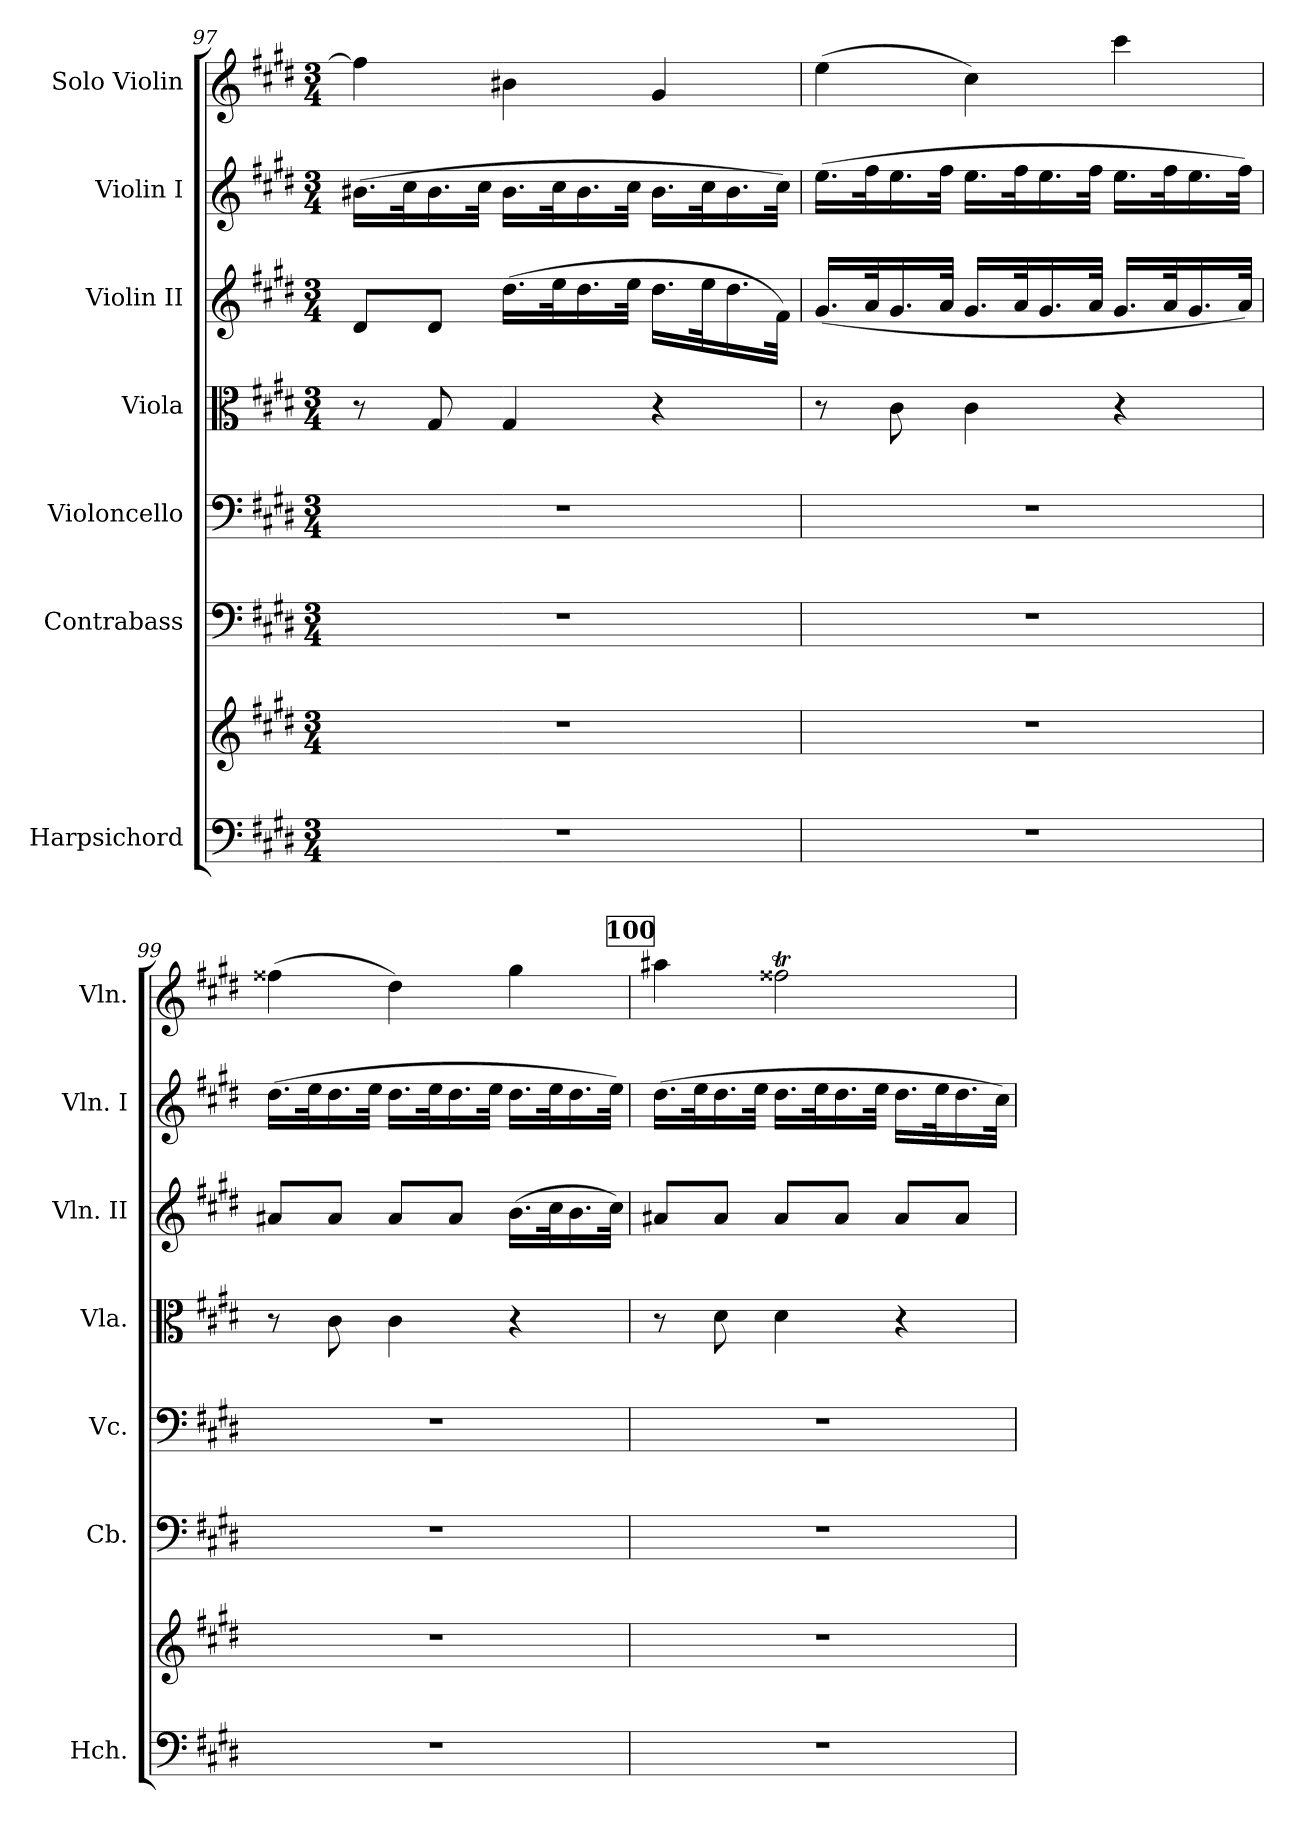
**kern	**kern	**kern	**kern	**kern	**kern	**kern	**kern
*part7	*part7	*part6	*part5	*part4	*part3	*part2	*part1
*staff8	*staff7	*staff6	*staff5	*staff4	*staff3	*staff2	*staff1
*I"Harpsichord	*	*I"Contrabass	*I"Violoncello	*I"Viola	*I"Violin II	*I"Violin I	*I"Solo Violin
*I'Hch.	*	*I'Cb.	*I'Vc.	*I'Vla.	*I'Vln. II	*I'Vln. I	*I'Vln.
*clefF4	*clefG2	*clefF4	*clefF4	*clefC3	*clefG2	*clefG2	*clefG2
*	*	*ITrd7c12	*	*	*	*	*
*k[f#c#g#d#]	*k[f#c#g#d#]	*k[f#c#g#d#]	*k[f#c#g#d#]	*k[f#c#g#d#]	*k[f#c#g#d#]	*k[f#c#g#d#]	*k[f#c#g#d#]
*M3/4	*M3/4	*M3/4	*M3/4	*M3/4	*M3/4	*M3/4	*M3/4
=97	=97	=97	=97	=97	=97	=97	=97
2.r	2.r	2.r	2.r	8r	8d#/L	(>16.b#X\LL	4ff#\]
.	.	.	.	.	.	32cc#\K	.
.	.	.	.	8G#/	8d#/J	16.b#\	.
.	.	.	.	.	.	32cc#\JJk	.
.	.	.	.	4G#/	(>16.dd#\LL	16.b#\LL	4b#X\
.	.	.	.	.	32ee\K	32cc#\K	.
.	.	.	.	.	16.dd#\	16.b#\	.
.	.	.	.	.	32ee\JJk	32cc#\JJk	.
.	.	.	.	4r	16.dd#\LL	16.b#\LL	4g#/
.	.	.	.	.	32ee\K	32cc#\K	.
.	.	.	.	.	16.dd#\	16.b#\	.
.	.	.	.	.	32f#\JJk)	32cc#\JJk)	.
!!LO:PB:g=z
=98	=98	=98	=98	=98	=98	=98	=98
2.r	2.r	2.r	2.r	8r	(<16.g#/LL	(>16.ee\LL	(>4ee\
.	.	.	.	.	32a/K	32ff#\K	.
.	.	.	.	8c#\	16.g#/	16.ee\	.
.	.	.	.	.	32a/JJk	32ff#\JJk	.
.	.	.	.	4c#\	16.g#/LL	16.ee\LL	4cc#\)
.	.	.	.	.	32a/K	32ff#\K	.
.	.	.	.	.	16.g#/	16.ee\	.
.	.	.	.	.	32a/JJk	32ff#\JJk	.
.	.	.	.	4r	16.g#/LL	16.ee\LL	4ccc#\
.	.	.	.	.	32a/K	32ff#\K	.
.	.	.	.	.	16.g#/	16.ee\	.
.	.	.	.	.	32a/JJk)	32ff#\JJk)	.
=99	=99	=99	=99	=99	=99	=99	=99
2.r	2.r	2.r	2.r	8r	8a#X/L	(>16.dd#\LL	(>4ff##X\
.	.	.	.	.	.	32ee\K	.
.	.	.	.	8c#\	8a#/J	16.dd#\	.
.	.	.	.	.	.	32ee\JJk	.
.	.	.	.	4c#\	8a#/L	16.dd#\LL	4dd#\)
.	.	.	.	.	.	32ee\K	.
.	.	.	.	.	8a#/J	16.dd#\	.
.	.	.	.	.	.	32ee\JJk	.
.	.	.	.	4r	(>16.b\LL	16.dd#\LL	4gg#\
.	.	.	.	.	32cc#\K	32ee\K	.
.	.	.	.	.	16.b\	16.dd#\	.
.	.	.	.	.	32cc#\JJk)	32ee\JJk)	.
!!LO:PB:g=z
!!LO:REH:place=s1:a:B:fs=14:t=100
=100	=100	=100	=100	=100	=100	=100	=100
2.r	2.r	2.r	2.r	8r	8a#X/L	(>16.dd#\LL	4aa#X\
.	.	.	.	.	.	32ee\K	.
.	.	.	.	8d#\	8a#/J	16.dd#\	.
.	.	.	.	.	.	32ee\JJk	.
.	.	.	.	4d#\	8a#/L	16.dd#\LL	2ff##Xt\
.	.	.	.	.	.	32ee\K	.
.	.	.	.	.	8a#/J	16.dd#\	.
.	.	.	.	.	.	32ee\JJk	.
.	.	.	.	4r	8a#/L	16.dd#\LL	.
.	.	.	.	.	.	32ee\K	.
.	.	.	.	.	8a#/J	16.dd#\	.
.	.	.	.	.	.	32cc#\JJk)	.
=	=	=	=	=	=	=	=
*-	*-	*-	*-	*-	*-	*-	*-
